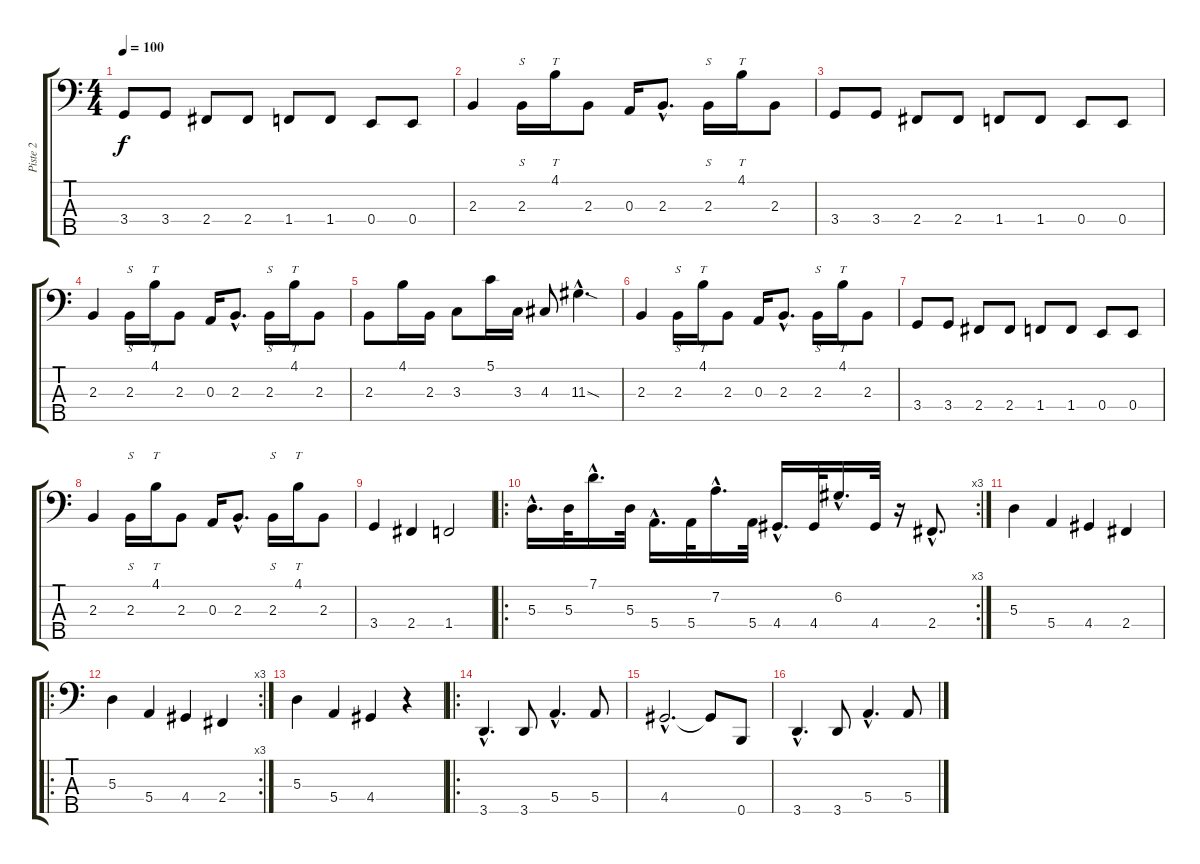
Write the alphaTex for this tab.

\track ("Piste 2" "Piste 2") {instrument electricbasspick}
\staff {score tabs}
\tuning (G2 D2 A1 E1 B0) {hide}
\ts (4 4)
\tempo 100
\clef f4
\ks c
3.4.8{dy f} 3.4.8 2.4.8 2.4.8 1.4.8 1.4.8 0.4.8 0.4.8 |
2.3.4 2.3.16{s} 4.1.16{tt} 2.3.8 0.3.16 2.3{hac}.8{d} 2.3.16{s} 4.1.16{tt} 2.3.8 |
3.4.8 3.4.8 2.4.8 2.4.8 1.4.8 1.4.8 0.4.8 0.4.8 |
2.3.4 2.3.16{s} 4.1.16{tt} 2.3.8 0.3.16 2.3{hac}.8{d} 2.3.16{s} 4.1.16{tt} 2.3.8 |
2.3.8 4.1.16 2.3.16 3.3.8 5.1.16 3.3.16 4.3.8 11.3{sod hac}.4{d} |
2.3.4 2.3.16{s} 4.1.16{tt} 2.3.8 0.3.16 2.3{hac}.8{d} 2.3.16{s} 4.1.16{tt} 2.3.8 |
3.4.8 3.4.8 2.4.8 2.4.8 1.4.8 1.4.8 0.4.8 0.4.8 |
2.3.4 2.3.16{s} 4.1.16{tt} 2.3.8 0.3.16 2.3{hac}.8{d} 2.3.16{s} 4.1.16{tt} 2.3.8 |
3.4.4 2.4.4 1.4.2 |
\ro
\rc 3
5.3{hac}.16{d} 5.3.32 7.1{hac}.16{d} 5.3.32 5.4{hac}.16{d} 5.4.32 7.2{hac}.16{d} 5.4.32 4.4{hac}.16{d} 4.4.32 6.2{hac}.16{d} 4.4.32 r.16 2.4{hac}.8{d} |
5.3.4 5.4.4 4.4.4 2.4.4 |
\ro
\rc 3
5.3.4 5.4.4 4.4.4 2.4.4 |
5.3.4 5.4.4 4.4.4 r.4 |
\ro
3.5{hac}.4{d} 3.5.8 5.4{hac}.4{d} 5.4.8 |
4.4{hac}.2{d} 4.4{t}.8 0.5.8 |
3.5{hac}.4{d} 3.5.8 5.4{hac}.4{d} 5.4.8
